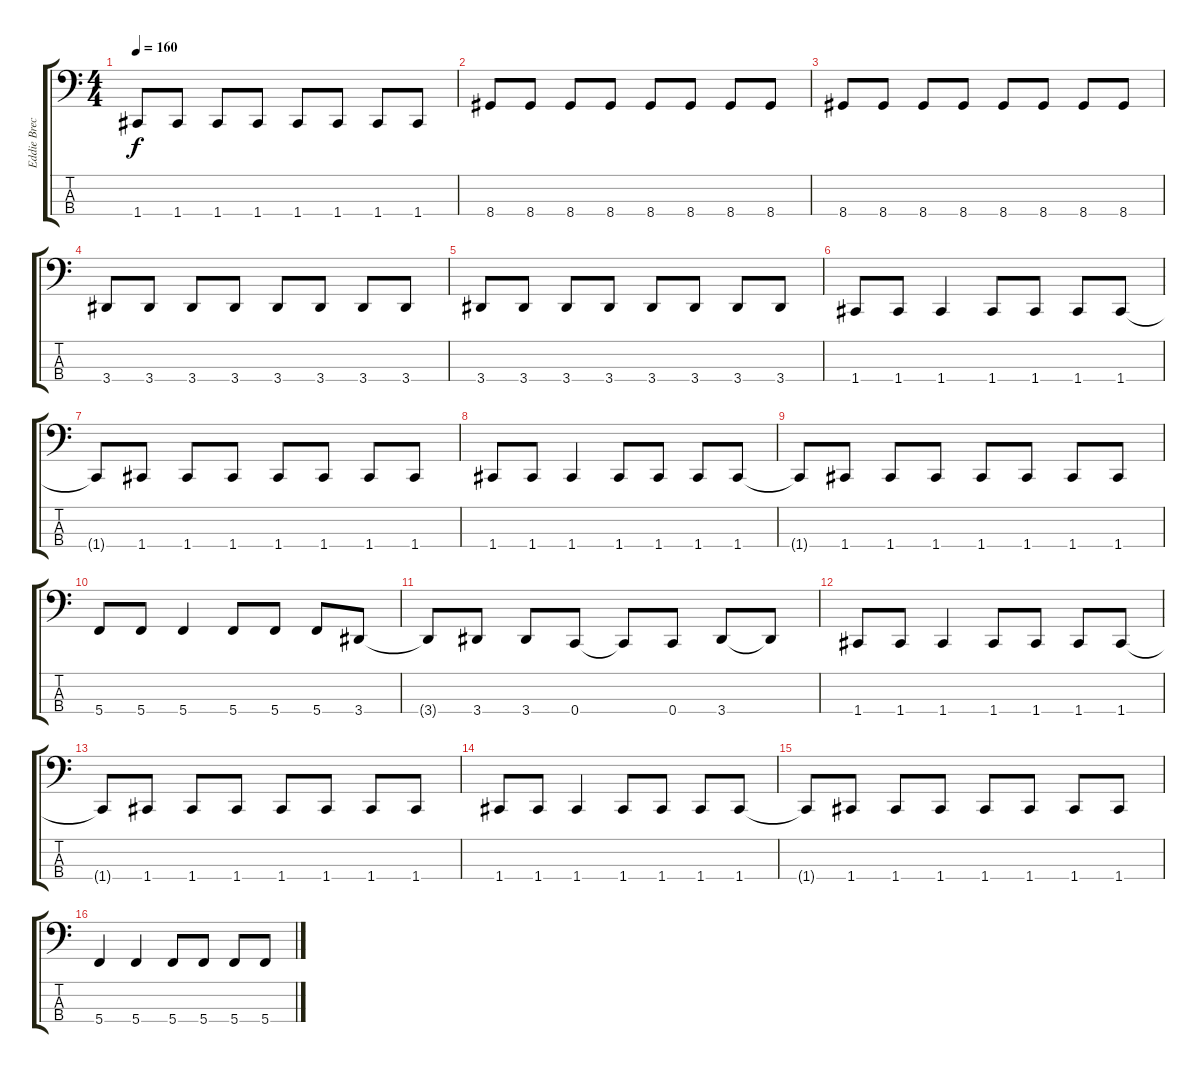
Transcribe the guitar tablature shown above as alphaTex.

\track ("Eddie Breckenridge" "Eddie Brec") {instrument electricbasspick}
\staff {score tabs}
\tuning (F2 C2 G1 C1) {hide}
\ts (4 4)
\tempo 160
\clef f4
\ks c
1.4.8{dy f} 1.4.8 1.4.8 1.4.8 1.4.8 1.4.8 1.4.8 1.4.8 |
8.4.8 8.4.8 8.4.8 8.4.8 8.4.8 8.4.8 8.4.8 8.4.8 |
8.4.8 8.4.8 8.4.8 8.4.8 8.4.8 8.4.8 8.4.8 8.4.8 |
3.4.8 3.4.8 3.4.8 3.4.8 3.4.8 3.4.8 3.4.8 3.4.8 |
3.4.8 3.4.8 3.4.8 3.4.8 3.4.8 3.4.8 3.4.8 3.4.8 |
1.4.8 1.4.8 1.4.4 1.4.8 1.4.8 1.4.8 1.4.8 |
1.4{t}.8 1.4.8 1.4.8 1.4.8 1.4.8 1.4.8 1.4.8 1.4.8 |
1.4.8 1.4.8 1.4.4 1.4.8 1.4.8 1.4.8 1.4.8 |
1.4{t}.8 1.4.8 1.4.8 1.4.8 1.4.8 1.4.8 1.4.8 1.4.8 |
5.4.8 5.4.8 5.4.4 5.4.8 5.4.8 5.4.8 3.4.8 |
3.4{t}.8 3.4.8 3.4.8 0.4.8 0.4{t}.8 0.4.8 3.4.8 3.4{t}.8 |
1.4.8 1.4.8 1.4.4 1.4.8 1.4.8 1.4.8 1.4.8 |
1.4{t}.8 1.4.8 1.4.8 1.4.8 1.4.8 1.4.8 1.4.8 1.4.8 |
1.4.8 1.4.8 1.4.4 1.4.8 1.4.8 1.4.8 1.4.8 |
1.4{t}.8 1.4.8 1.4.8 1.4.8 1.4.8 1.4.8 1.4.8 1.4.8 |
5.4.4 5.4.4 5.4.8 5.4.8 5.4.8 5.4.8
